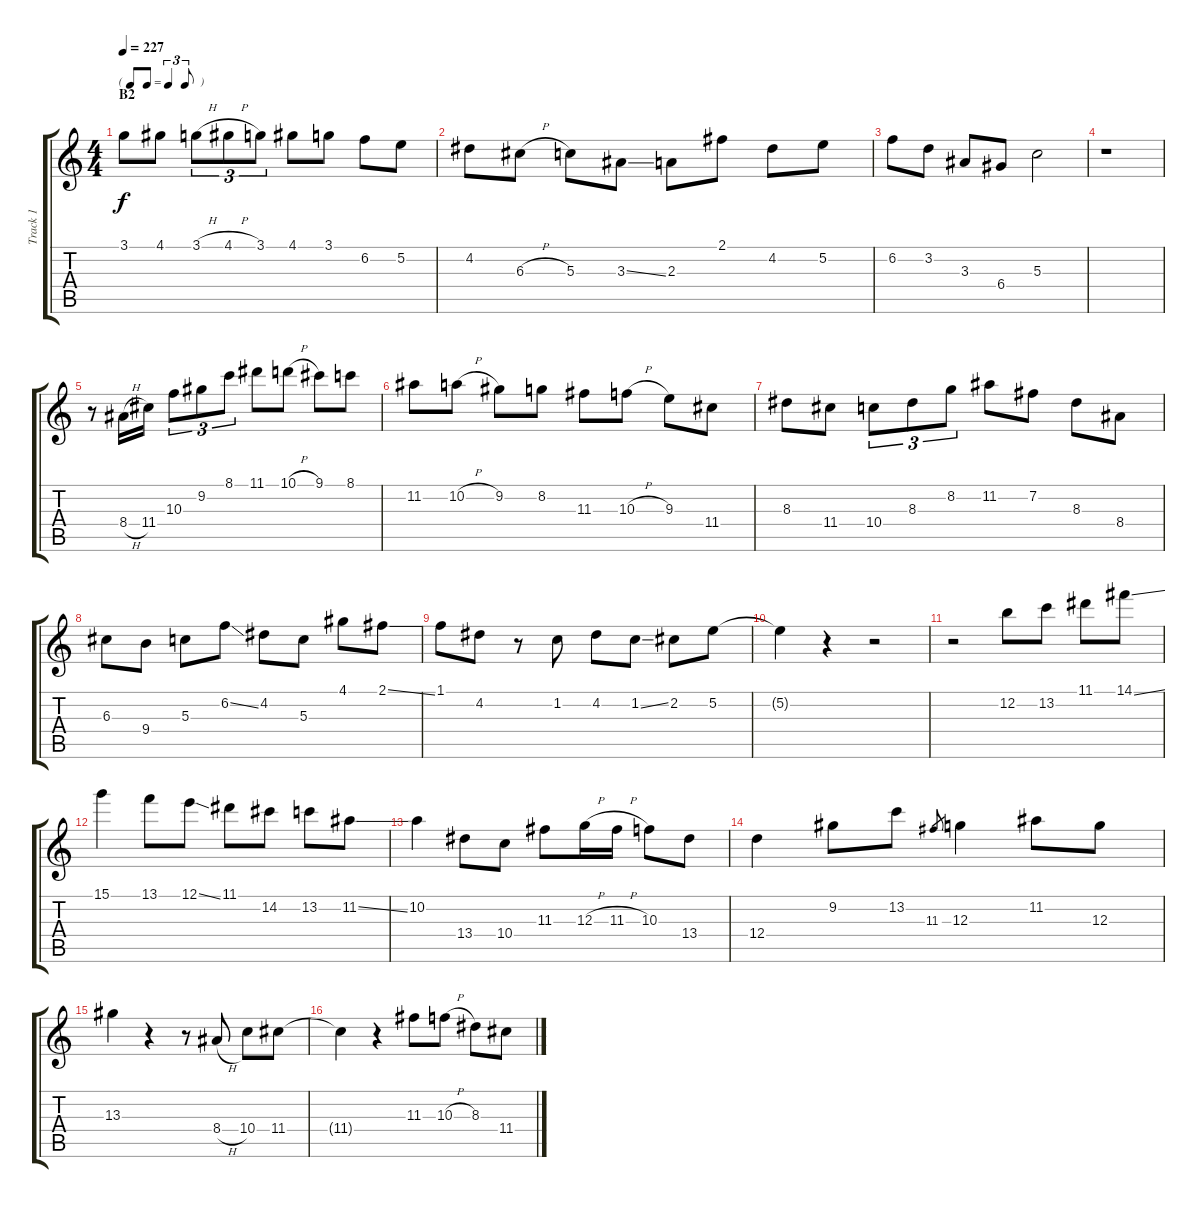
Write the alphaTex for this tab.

\track ("Track 1" "Track 1") {instrument electricguitarjazz}
\staff {score tabs}
\tuning (E4 B3 G3 D3 A2 E2) {hide}
\ts (4 4)
\tf triplet8th
\section ("" "B2")
\tempo 227
\clef g2
\ks c
3.1.8{dy f} 4.1.8 3.1{h}.8{tu (3 2)} 4.1{h}.8{tu (3 2)} 3.1.8{tu (3 2)} 4.1.8 3.1.8 6.2.8 5.2.8 |
4.2.8 6.3{h}.8 5.3.8 3.3{ss}.8 2.3.8 2.1.8 4.2.8 5.2.8 |
6.2.8 3.2.8 3.3.8 6.4.8 5.3.2 |
r.1 |
r.8 8.4{h}.16 11.4.16 10.3.8{tu (3 2)} 9.2.8{tu (3 2)} 8.1.8{tu (3 2)} 11.1.8 10.1{h}.8 9.1.8 8.1.8 |
11.2.8 10.2{h}.8 9.2.8 8.2.8 11.3.8 10.3{h}.8 9.3.8 11.4.8 |
8.3.8 11.4.8 10.4.8{tu (3 2)} 8.3.8{tu (3 2)} 8.2.8{tu (3 2)} 11.2.8 7.2.8 8.3.8 8.4.8 |
6.3.8 9.4.8 5.3.8 6.2{ss}.8 4.2.8 5.3.8 4.1.8 2.1{ss}.8 |
1.1.8 4.2.8 r.8 1.2.8 4.2.8 1.2{ss}.8 2.2.8 5.2.8 |
5.2{t}.4 r.4 r.2 |
r.2 12.2.8 13.2.8 11.1.8 14.1{ss}.8 |
15.1.4 13.1.8 12.1{ss}.8 11.1.8 14.2.8 13.2.8 11.2{ss}.8 |
10.2.4 13.4.8 10.4.8 11.3.8 12.3{h}.16 11.3{h}.16 10.3.8 13.4.8 |
12.4.4 9.2.8 13.2.8 11.3.8{gr} 12.3.4 11.2.8 12.3.8 |
13.3.4 r.4 r.8 8.4{h}.8 10.4.8 11.4.8 |
11.4{t}.4 r.4 11.3.8 10.3{h}.8 8.3.8 11.4.8
